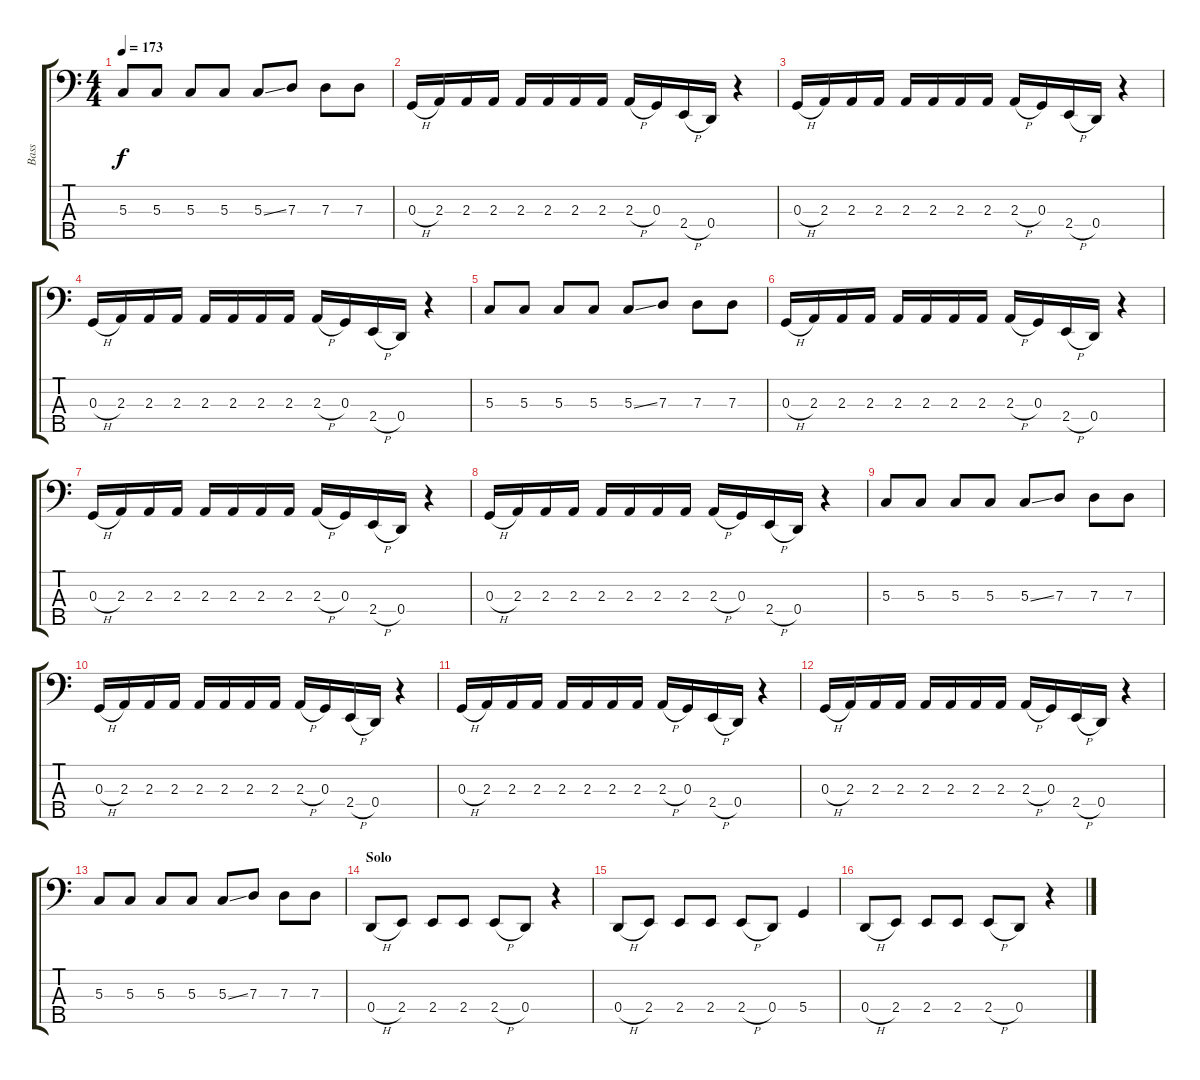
\track ("Bass" "Bass") {instrument electricbasspick}
\staff {score tabs}
\tuning (F2 C2 G1 D1 A0) {hide}
\ts (4 4)
\tempo 173
\clef f4
\ks c
5.3.8{dy f} 5.3.8 5.3.8 5.3.8 5.3{ss}.8 7.3.8 7.3.8 7.3.8 |
0.3{h}.16 2.3.16 2.3.16 2.3.16 2.3.16 2.3.16 2.3.16 2.3.16 2.3{h}.16 0.3.16 2.4{h}.16 0.4.16 r.4 |
0.3{h}.16 2.3.16 2.3.16 2.3.16 2.3.16 2.3.16 2.3.16 2.3.16 2.3{h}.16 0.3.16 2.4{h}.16 0.4.16 r.4 |
0.3{h}.16 2.3.16 2.3.16 2.3.16 2.3.16 2.3.16 2.3.16 2.3.16 2.3{h}.16 0.3.16 2.4{h}.16 0.4.16 r.4 |
5.3.8 5.3.8 5.3.8 5.3.8 5.3{ss}.8 7.3.8 7.3.8 7.3.8 |
0.3{h}.16 2.3.16 2.3.16 2.3.16 2.3.16 2.3.16 2.3.16 2.3.16 2.3{h}.16 0.3.16 2.4{h}.16 0.4.16 r.4 |
0.3{h}.16 2.3.16 2.3.16 2.3.16 2.3.16 2.3.16 2.3.16 2.3.16 2.3{h}.16 0.3.16 2.4{h}.16 0.4.16 r.4 |
0.3{h}.16 2.3.16 2.3.16 2.3.16 2.3.16 2.3.16 2.3.16 2.3.16 2.3{h}.16 0.3.16 2.4{h}.16 0.4.16 r.4 |
5.3.8 5.3.8 5.3.8 5.3.8 5.3{ss}.8 7.3.8 7.3.8 7.3.8 |
0.3{h}.16 2.3.16 2.3.16 2.3.16 2.3.16 2.3.16 2.3.16 2.3.16 2.3{h}.16 0.3.16 2.4{h}.16 0.4.16 r.4 |
0.3{h}.16 2.3.16 2.3.16 2.3.16 2.3.16 2.3.16 2.3.16 2.3.16 2.3{h}.16 0.3.16 2.4{h}.16 0.4.16 r.4 |
0.3{h}.16 2.3.16 2.3.16 2.3.16 2.3.16 2.3.16 2.3.16 2.3.16 2.3{h}.16 0.3.16 2.4{h}.16 0.4.16 r.4 |
5.3.8 5.3.8 5.3.8 5.3.8 5.3{ss}.8 7.3.8 7.3.8 7.3.8 |
\section ("" "Solo")
0.4{h}.8 2.4.8 2.4.8 2.4.8 2.4{h}.8 0.4.8 r.4 |
0.4{h}.8 2.4.8 2.4.8 2.4.8 2.4{h}.8 0.4.8 5.4.4 |
0.4{h}.8 2.4.8 2.4.8 2.4.8 2.4{h}.8 0.4.8 r.4
